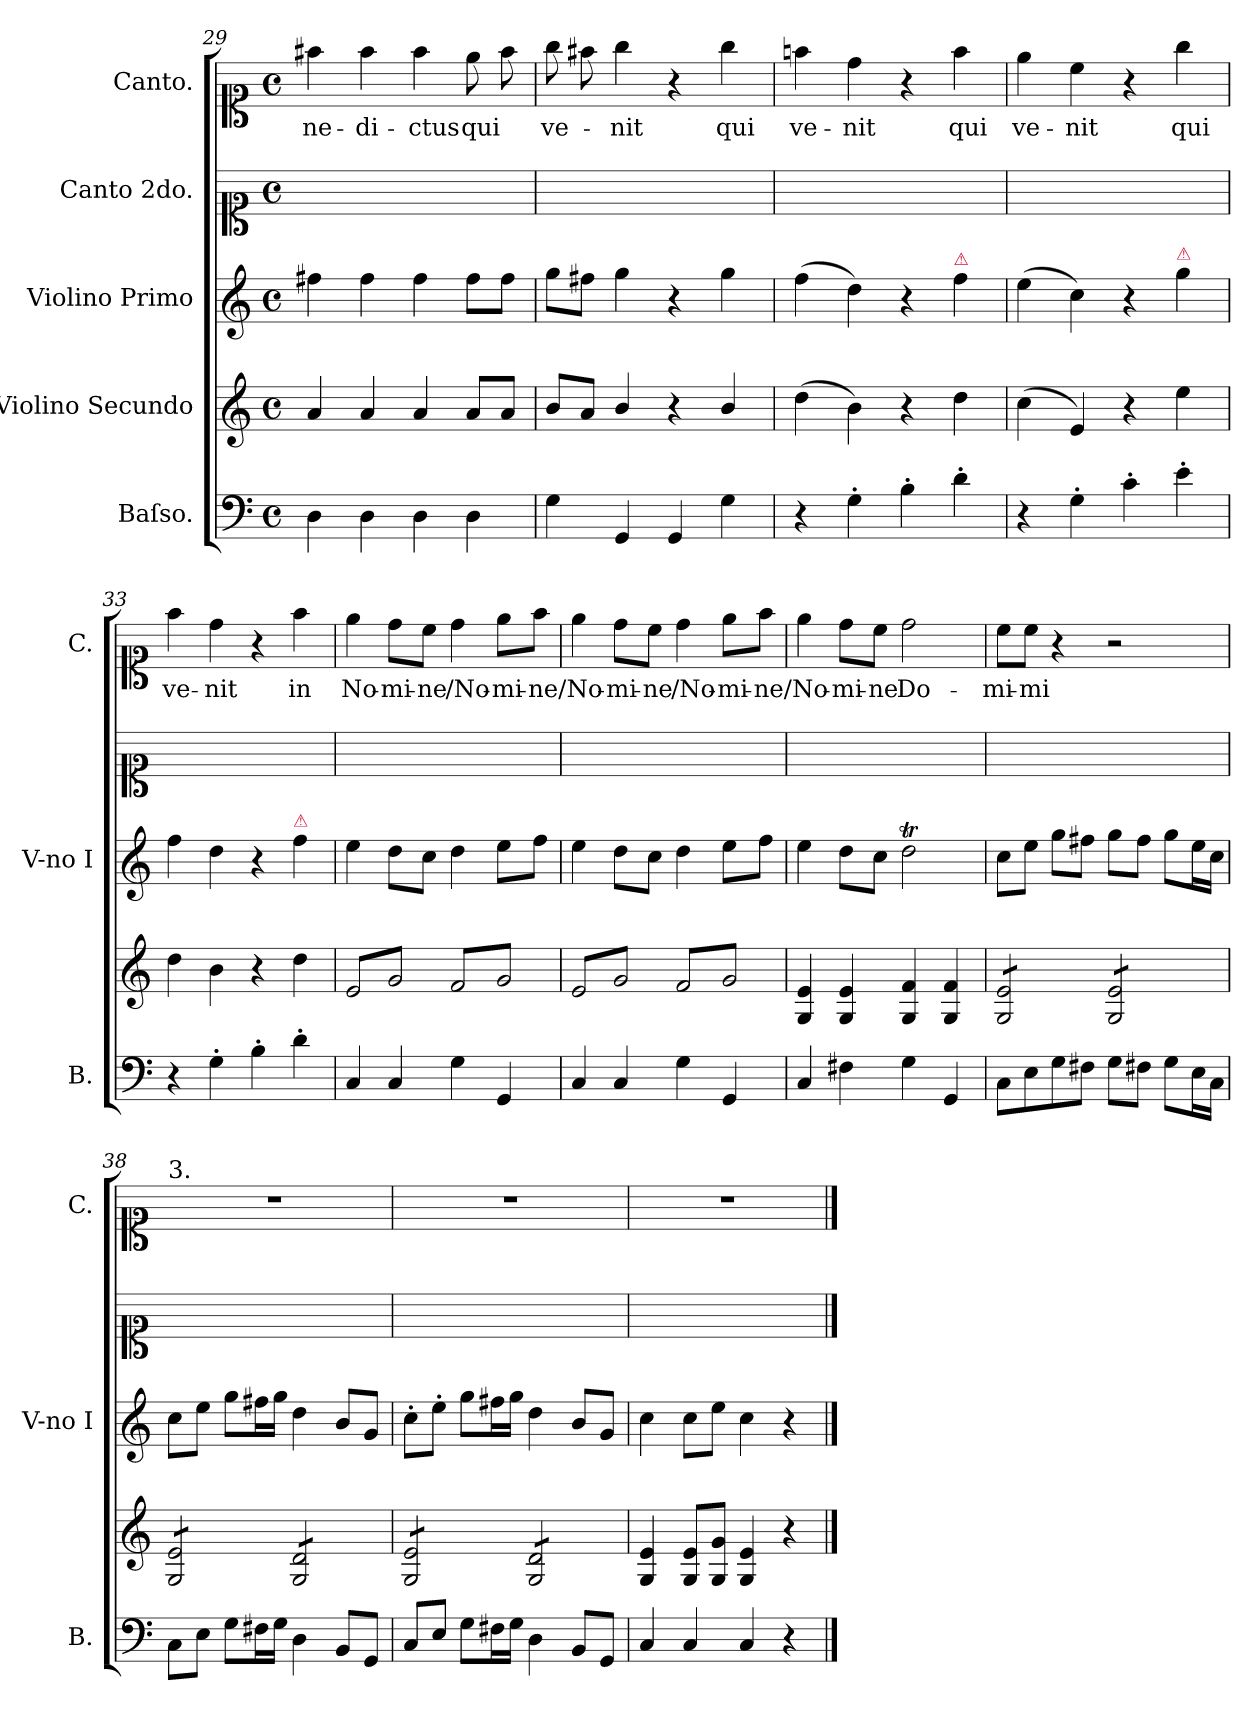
**kern	**kern	**kern	**kern	**kern	**text
*part5	*part4	*part3	*part2	*part1	*part1
*staff5	*staff4	*staff3	*staff2	*staff1	*staff1
*I"Baſso.	*I"Violino Secundo	*I"Violino Primo	*I"Canto 2do.	*I"Canto.	*
*I'B.	*	*I'V-no I	*	*I'C.	*
*clefF4	*clefG2	*clefG2	*clefC1	*clefC1	*
*k[]	*k[]	*k[]	*k[]	*k[]	*
*M4/4	*M4/4	*M4/4	*M4/4	*M4/4	*
*met(c)	*met(c)	*met(c)	*met(c)	*met(c)	*
=29	=29	=29	=29	=29	=29
4D\	4a/	4ff#X\	1ryy	4ff#X\	-ne-
4D\	4a/	4ff#\	.	4ff#\	-di-
4D\	4a/	4ff#\	.	4ff#\	-ctus
4D\	8a/L	8ff#\L	.	8ee\	qui
.	8a/J	8ff#\J	.	8ff#\	.
=30	=30	=30	=30	=30	=30
4G\	8b/L	8gg\L	1ryy	8gg\	ve-
.	8a/J	8ff#X\J	.	8ff#X\	.
4GG/	4b/	4gg\	.	4gg\	-nit
4GG/	4r	4r	.	4r	.
4G\	4b/	4gg\	.	4gg\	qui
=31	=31	=31	=31	=31	=31
4r	(4dd\	(4ff\	1ryy	4ffn\	ve-
4G'\	4b\)	4dd\)	.	4dd\	-nit
4B'\	4r	4r	.	4r	.
!	!	!LO:TX:a:color=crimson:t=⚠	!	!	!
4d'\	4dd\	4ff\	.	4ff\	qui
=32	=32	=32	=32	=32	=32
4r	(<4cc\	(4ee\	1ryy	4ee\	ve-
4G'\	4e/)	4cc\)	.	4cc\	-nit
4c'\	4r	4r	.	4r	.
!	!	!LO:TX:a:color=crimson:t=⚠	!	!	!
4e'\	4ee\	4gg\	.	4gg\	qui
=33	=33	=33	=33	=33	=33
4r	4dd\	4ff\	1ryy	4ff\	ve-
4G'\	4b\	4dd\	.	4dd\	-nit
4B'\	4r	4r	.	4r	.
!	!	!LO:TX:a:color=crimson:t=⚠	!	!	!
4d'\	4dd\	4ff\	.	4ff\	in
=34	=34	=34	=34	=34	=34
*	*tremolo	*	*	*	*
4C/	(8e/L	4ee\	1ryy	4ee\	No-
.	8g/)	.	.	.	.
4C/	8e/	8dd\L	.	8dd\L	-mi-
.	8g/)J	8cc\J	.	8cc\J	-ne
4G\	(8f/L	4dd\	.	4dd\	/No-
.	8g/)	.	.	.	.
4GG/	8f/	8ee\L	.	8ee\L	-mi-
.	8g/)J	8ff\J	.	8ff\J	-ne/
=35	=35	=35	=35	=35	=35
4C/	(8e/L	4ee\	1ryy	4ee\	No-
.	8g/)	.	.	.	.
4C/	8e/	8dd\L	.	8dd\L	-mi-
.	8g/)J	8cc\J	.	8cc\J	-ne
4G\	(8f/L	4dd\	.	4dd\	/No-
.	8g/)	.	.	.	.
4GG/	8f/	8ee\L	.	8ee\L	-mi-
.	8g/)J	8ff\J	.	8ff\J	-ne/
*	*Xtremolo	*	*	*	*
=36	=36	=36	=36	=36	=36
4C/	4G/ 4e/	4ee\	1ryy	4ee\	No-
.	.	.	.	.	.
4F#X\	4G/ 4e/	8dd\L	.	8dd\L	-mi-
.	.	8cc\J	.	8cc\J	-ne
4G\	4G/ 4f/	2ddT\	.	2dd\	Do-
4GG/	4G/ 4f/	.	.	.	.
=37	=37	=37	=37	=37	=37
*	*tremolo	*	*	*	*
8C\L	8G/ 8e/L	8cc\L	1ryy	8cc\L	-mi-
8E\	8G/ 8e/	8ee\J	.	8cc\J	-mi
8G\	8G/ 8e/	8gg\L	.	4r	.
8F#X\J	8G/ 8e/J	8ff#X\J	.	.	.
8G\L	8G/ 8e/L	8gg\L	.	2r	.
8F#X\J	8G/ 8e/	8ff#\J	.	.	.
8G\L	8G/ 8e/	8gg\L	.	.	.
16E\L	8G/ 8e/J	16ee\L	.	.	.
16C\JJ	.	16cc\JJ	.	.	.
=38	=38	=38	=38	=38	=38
!	!	!	!	!LO:TX:a:t=3.	!
8C\L	8G/ 8e/L	8cc\L	1ryy	1r	.
8E\J	8G/ 8e/	8ee\J	.	.	.
8G\L	8G/ 8e/	8gg\L	.	.	.
16F#X\L	8G/ 8e/J	16ff#X\L	.	.	.
16G\JJ	.	16gg\JJ	.	.	.
4D\	8G/ 8d/L	4dd\	.	.	.
.	8G/ 8d/	.	.	.	.
8BB/L	8G/ 8d/	8b/L	.	.	.
8GG/J	8G/ 8d/J	8g/J	.	.	.
=39	=39	=39	=39	=39	=39
8C/L	8G/ 8e/L	8cc'\L	1ryy	1r	.
8E/J	8G/ 8e/	8ee'\J	.	.	.
8G\L	8G/ 8e/	8gg\L	.	.	.
16F#X\L	8G/ 8e/J	16ff#X\L	.	.	.
16G\JJ	.	16gg\JJ	.	.	.
4D\	8G/ 8d/L	4dd\	.	.	.
.	8G/ 8d/	.	.	.	.
8BB/L	8G/ 8d/	8b/L	.	.	.
8GG/J	8G/ 8d/J	8g/J	.	.	.
*	*Xtremolo	*	*	*	*
=40	=40	=40	=40	=40	=40
4C/	4G/ 4e/	4cc\	1ryy	1r	.
4C/	8G/ 8e/L	8cc\L	.	.	.
.	8G/ 8g/J	8ee\J	.	.	.
4C/	4G/ 4e/	4cc\	.	.	.
4r	4r	4r	.	.	.
==	==	==	==	==	==
*-	*-	*-	*-	*-	*-
